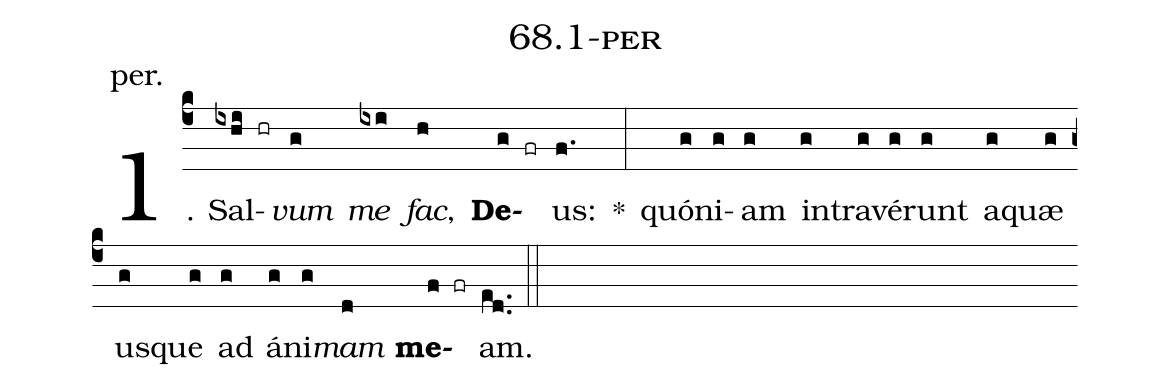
name: 68.1-per;
annotation: per.;
%%
(c4)1. Sal(ixhi hr)<i>vum</i>(g) <i>me</i>(ixi) <i>fac</i>,(h) <b>De</b>(g fr)us:(f.) *(:) quón(g)i(g)am(g) in(g)tra(g)vé(g)runt(g) a(g)quæ(g) us(g)que(g) ad(g) á(g)ni(g)<i>mam</i>(d) <b>me</b>(f fr)am.(ed..) (::)


%E(g) u(g) o(g) u(d) a(f) e.(ed..) (::)
